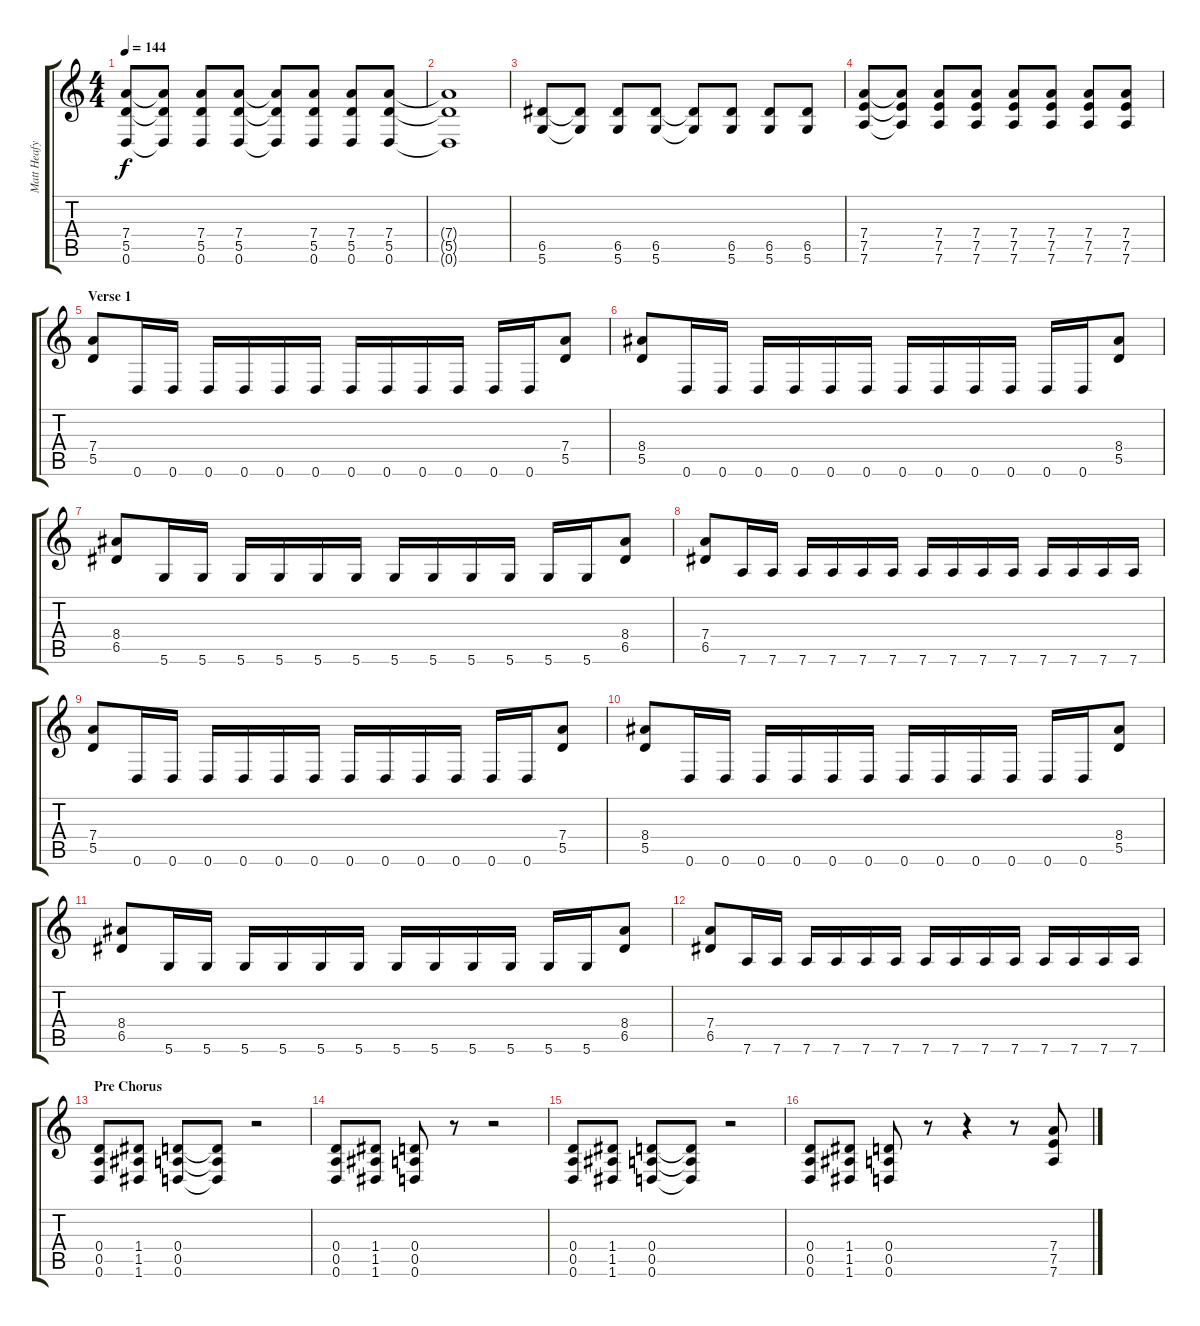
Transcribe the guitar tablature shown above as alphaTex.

\track ("Matt Heafy" "Matt Heafy") {instrument distortionguitar}
\staff {score tabs}
\tuning (E4 B3 G3 D3 A2 D2) {hide}
\ts (4 4)
\tempo 144
\clef g2
\ks c
(7.4 5.5 0.6).8{dy f} (7.4{t} 5.5{t} 0.6{t}).8 (7.4 5.5 0.6).8 (7.4 5.5 0.6).8 (7.4{t} 5.5{t} 0.6{t}).8 (7.4 5.5 0.6).8 (7.4 5.5 0.6).8 (7.4 5.5 0.6).8 |
(7.4{t} 5.5{t} 0.6{t}).1 |
(6.5 5.6).8 (6.5{t} 5.6{t}).8 (6.5 5.6).8 (6.5 5.6).8 (6.5{t} 5.6{t}).8 (6.5 5.6).8 (6.5 5.6).8 (6.5 5.6).8 |
(7.4 7.5 7.6).8 (7.4{t} 7.5{t} 7.6{t}).8 (7.4 7.5 7.6).8 (7.4 7.5 7.6).8 (7.4 7.5 7.6).8 (7.4 7.5 7.6).8 (7.4 7.5 7.6).8 (7.4 7.5 7.6).8 |
\section ("" "Verse 1")
(7.4 5.5).8 0.6.16 0.6.16 0.6.16 0.6.16 0.6.16 0.6.16 0.6.16 0.6.16 0.6.16 0.6.16 0.6.16 0.6.16 (7.4 5.5).8 |
(8.4 5.5).8 0.6.16 0.6.16 0.6.16 0.6.16 0.6.16 0.6.16 0.6.16 0.6.16 0.6.16 0.6.16 0.6.16 0.6.16 (8.4 5.5).8 |
(8.4 6.5).8 5.6.16 5.6.16 5.6.16 5.6.16 5.6.16 5.6.16 5.6.16 5.6.16 5.6.16 5.6.16 5.6.16 5.6.16 (8.4 6.5).8 |
(7.4 6.5).8 7.6.16 7.6.16 7.6.16 7.6.16 7.6.16 7.6.16 7.6.16 7.6.16 7.6.16 7.6.16 7.6.16 7.6.16 7.6.16 7.6.16 |
(7.4 5.5).8 0.6.16 0.6.16 0.6.16 0.6.16 0.6.16 0.6.16 0.6.16 0.6.16 0.6.16 0.6.16 0.6.16 0.6.16 (7.4 5.5).8 |
(8.4 5.5).8 0.6.16 0.6.16 0.6.16 0.6.16 0.6.16 0.6.16 0.6.16 0.6.16 0.6.16 0.6.16 0.6.16 0.6.16 (8.4 5.5).8 |
(8.4 6.5).8 5.6.16 5.6.16 5.6.16 5.6.16 5.6.16 5.6.16 5.6.16 5.6.16 5.6.16 5.6.16 5.6.16 5.6.16 (8.4 6.5).8 |
(7.4 6.5).8 7.6.16 7.6.16 7.6.16 7.6.16 7.6.16 7.6.16 7.6.16 7.6.16 7.6.16 7.6.16 7.6.16 7.6.16 7.6.16 7.6.16 |
\section ("" "Pre Chorus")
(0.4 0.5 0.6).8 (1.4 1.5 1.6).8 (0.4 0.5 0.6).8 (0.4{t} 0.5{t} 0.6{t}).8 r.2 |
(0.4 0.5 0.6).8 (1.4 1.5 1.6).8 (0.4 0.5 0.6).8 r.8 r.2 |
(0.4 0.5 0.6).8 (1.4 1.5 1.6).8 (0.4 0.5 0.6).8 (0.4{t} 0.5{t} 0.6{t}).8 r.2 |
(0.4 0.5 0.6).8 (1.4 1.5 1.6).8 (0.4 0.5 0.6).8 r.8 r.4 r.8 (7.4 7.5 7.6).8
